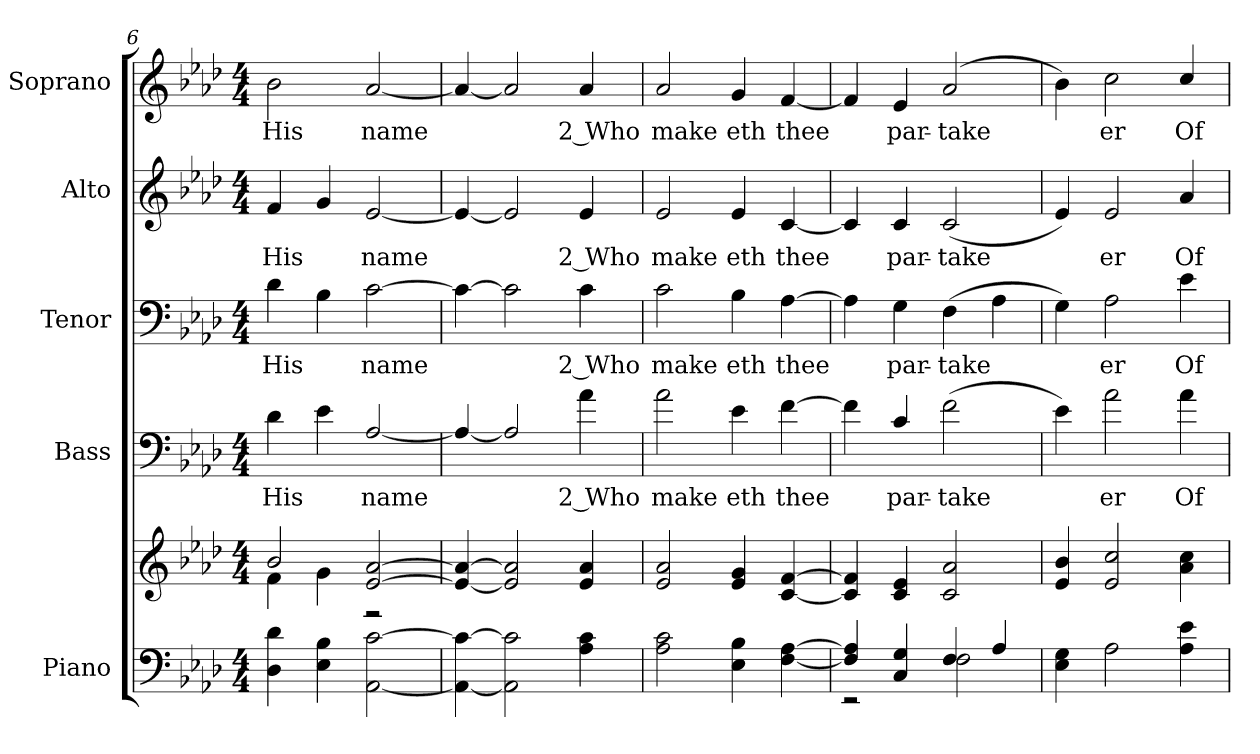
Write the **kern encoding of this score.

**kern	**kern	**kern	**text	**kern	**text	**kern	**text	**kern	**text
*part5	*part5	*part4	*part4	*part3	*part3	*part2	*part2	*part1	*part1
*staff6	*staff5	*staff4	*staff4	*staff3	*staff3	*staff2	*staff2	*staff1	*staff1
*I"Piano	*	*I"Bass	*	*I"Tenor	*	*I"Alto	*	*I"Soprano	*
*I'Pno.	*	*I'B.	*	*I'T.	*	*I'A.	*	*I'S.	*
*clefF4	*clefG2	*clefF4	*	*clefF4	*	*clefG2	*	*clefG2	*
*	*	*ITrd7c12	*	*	*	*	*	*	*
*k[b-e-a-d-]	*k[b-e-a-d-]	*k[b-e-a-d-]	*	*k[b-e-a-d-]	*	*k[b-e-a-d-]	*	*k[b-e-a-d-]	*
*A-:	*A-:	*A-:	*	*A-:	*	*A-:	*	*A-:	*
*M4/4	*M4/4	*M4/4	*	*M4/4	*	*M4/4	*	*M4/4	*
=6	=6	=6	=6	=6	=6	=6	=6	=6	=6
*	*^	*	*	*	*	*	*	*	*
!	!	!	!	!LO:LY:b:color=#000000	!	!	!	!	!	!
!	!	!	!	!	!	!LO:LY:b:color=#000000	!	!	!	!
!	!	!	!	!	!	!	!	!LO:LY:b:color=#000000	!	!
!	!	!	!	!	!	!	!	!	!	!LO:LY:b:color=#000000
4D-i\ 4d-i	2b-i/	4fi\	4D-i\	His	4d-i\	His	4fi/	His	2b-i\	His
4E-i\ 4B-i	.	4gi\	4E-i\	.	4B-i\	.	4gi/	.	.	.
!	!	!	!	!LO:LY:b:color=#000000	!	!	!	!	!	!
!	!	!	!	!	!	!LO:LY:b:color=#000000	!	!	!	!
!	!	!	!	!	!	!	!	!LO:LY:b:color=#000000	!	!
!	!	!	!	!	!	!	!	!	!	!LO:LY:b:color=#000000
[<2AA-i\ [>2ci	[>2e-i/ [>2a-i	2r	[<2AA-i/	name	[>2ci\	name	[<2e-i/	name	[<2a-i/	name
*	*v	*v	*	*	*	*	*	*	*	*
=7	=7	=7	=7	=7	=7	=7	=7	=7	=7
4AA-i\_< 4ci_>	4e-i/_> 4a-i_>	4AA-i/_<	.	4ci\_>	.	4e-i/_<	.	4a-i/_<	.
2AA-i\] 2ci]	2e-i/] 2a-i]	2AA-i/]	.	2ci\]	.	2e-i/]	.	2a-i/]	.
!	!	!	!LO:LY:b:color=#000000	!	!	!	!	!	!
!	!	!	!	!	!LO:LY:b:color=#000000	!	!	!	!
!	!	!	!	!	!	!	!LO:LY:b:color=#000000	!	!
!	!	!	!	!	!	!	!	!	!LO:LY:b:color=#000000
4A-i\ 4ci	4e-i/ 4a-i	4A-i\	2 Who	4ci\	2 Who	4e-i/	2 Who	4a-i/	2 Who
!!LO:PB:g=z
=8	=8	=8	=8	=8	=8	=8	=8	=8	=8
!	!	!	!LO:LY:b:color=#000000	!	!	!	!	!	!
!	!	!	!	!	!LO:LY:b:color=#000000	!	!	!	!
!	!	!	!	!	!	!	!LO:LY:b:color=#000000	!	!
!	!	!	!	!	!	!	!	!	!LO:LY:b:color=#000000
2A-i\ 2ci	2e-i/ 2a-i	2A-i\	make	2ci\	make	2e-i/	make	2a-i/	make
!	!	!	!LO:LY:b:color=#000000	!	!	!	!	!	!
!	!	!	!	!	!LO:LY:b:color=#000000	!	!	!	!
!	!	!	!	!	!	!	!LO:LY:b:color=#000000	!	!
!	!	!	!	!	!	!	!	!	!LO:LY:b:color=#000000
4E-i\ 4B-i	4e-i/ 4gi	4E-i\	eth	4B-i\	eth	4e-i/	eth	4gi/	eth
!	!	!	!LO:LY:b:color=#000000	!	!	!	!	!	!
!	!	!	!	!	!LO:LY:b:color=#000000	!	!	!	!
!	!	!	!	!	!	!	!LO:LY:b:color=#000000	!	!
!	!	!	!	!	!	!	!	!	!LO:LY:b:color=#000000
[<4Fi\ [>4A-i	[<4ci/ [>4fi	[>4Fi\	thee	[>4A-i\	thee	[<4ci/	thee	[<4fi/	thee
=9	=9	=9	=9	=9	=9	=9	=9	=9	=9
*^	*	*	*	*	*	*	*	*	*
4Fi/] 4A-i]	2r	4ci/] 4fi]	4Fi\]	.	4A-i\]	.	4ci/]	.	4fi/]	.
!	!	!	!	!LO:LY:b:color=#000000	!	!	!	!	!	!
!	!	!	!	!	!	!LO:LY:b:color=#000000	!	!	!	!
!	!	!	!	!	!	!	!	!LO:LY:b:color=#000000	!	!
!	!	!	!	!	!	!	!	!	!	!LO:LY:b:color=#000000
4Ci/ 4Gi	.	4ci/ 4e-i	4Ci/	par-	4Gi\	par-	4ci/	par-	4e-i/	par-
!	!	!	!	!LO:LY:b:color=#000000	!	!	!	!	!	!
!	!	!	!	!	!	!LO:LY:b:color=#000000	!	!	!	!
!	!	!	!	!	!	!	!	!LO:LY:b:color=#000000	!	!
!	!	!	!	!	!	!	!	!	!	!LO:LY:b:color=#000000
4Fi/	2Fi\	2ci/ 2a-i	(2Fi\	-take	(4Fi\	-take	(2ci/	-take	(2a-i/	-take
4A-i/	.	.	.	.	4A-i\	.	.	.	.	.
*v	*v	*	*	*	*	*	*	*	*	*
=10	=10	=10	=10	=10	=10	=10	=10	=10	=10
4E-i\ 4Gi	4e-i/ 4b-i	4E-i\)	.	4Gi\)	.	4e-i/)	.	4b-i\)	.
!	!	!	!LO:LY:b:color=#000000	!	!	!	!	!	!
!	!	!	!	!	!LO:LY:b:color=#000000	!	!	!	!
!	!	!	!	!	!	!	!LO:LY:b:color=#000000	!	!
!	!	!	!	!	!	!	!	!	!LO:LY:b:color=#000000
2A-i\	2e-i/ 2cci	2A-i\	er	2A-i\	er	2e-i/	er	2cci\	er
!	!	!	!LO:LY:b:color=#000000	!	!	!	!	!	!
!	!	!	!	!	!LO:LY:b:color=#000000	!	!	!	!
!	!	!	!	!	!	!	!LO:LY:b:color=#000000	!	!
!	!	!	!	!	!	!	!	!	!LO:LY:b:color=#000000
4A-i\ 4e-i	4a-i\ 4cci	4A-i\	Of	4e-i\	Of	4a-i/	Of	4cci/	Of
=	=	=	=	=	=	=	=	=	=
*-	*-	*-	*-	*-	*-	*-	*-	*-	*-
